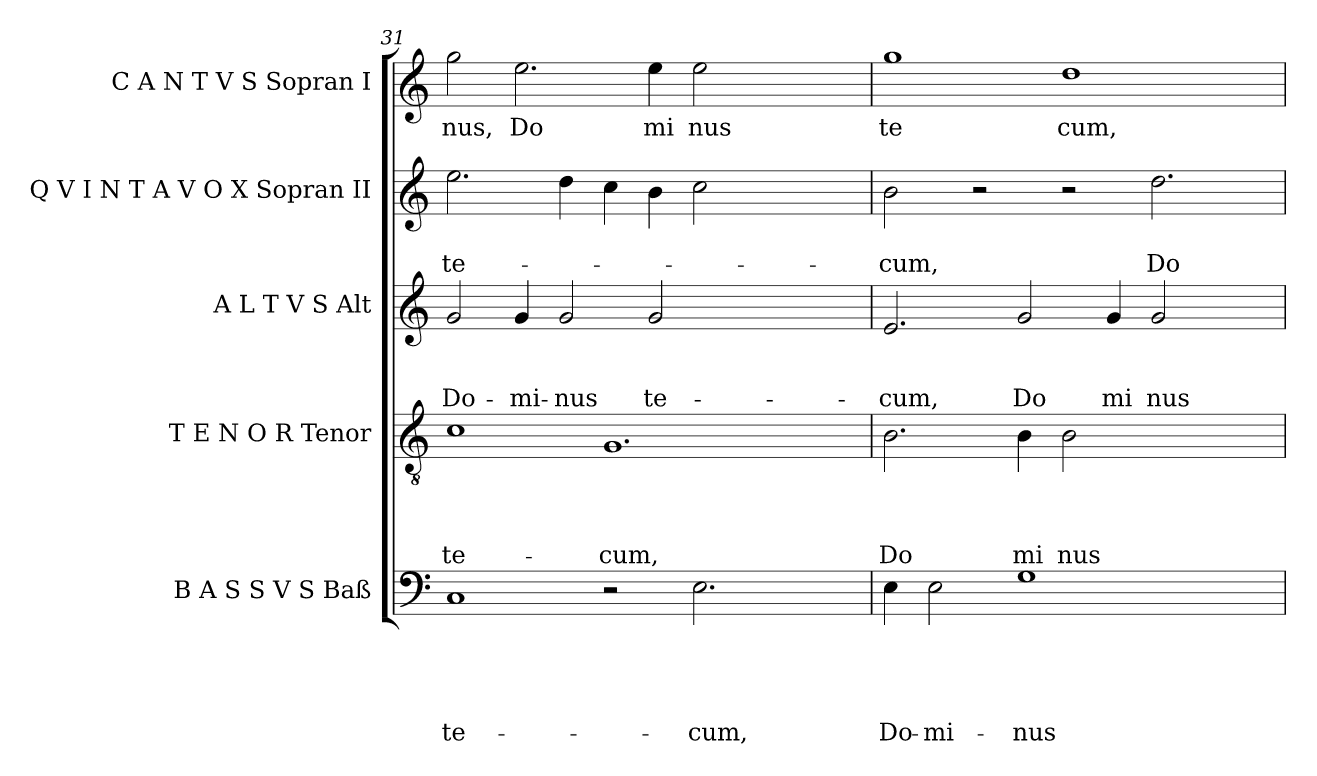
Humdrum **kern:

**kern	**text	**text	**text	**text	**text	**kern	**text	**text	**text	**text	**kern	**text	**text	**text	**kern	**text	**text	**kern	**text
*part5	*part5	*part5	*part5	*part5	*part5	*part4	*part4	*part4	*part4	*part4	*part3	*part3	*part3	*part3	*part2	*part2	*part2	*part1	*part1
*staff5	*staff5	*staff5	*staff5	*staff5	*staff5	*staff4	*staff4	*staff4	*staff4	*staff4	*staff3	*staff3	*staff3	*staff3	*staff2	*staff2	*staff2	*staff1	*staff1
*I"B A S S V S Baß	*	*	*	*	*	*I"T E N O R Tenor	*	*	*	*	*I"A L T V S Alt	*	*	*	*I"Q V I N T A V O X Sopran II	*	*	*I"C A N T V S Sopran I	*
*clefF4	*	*	*	*	*	*clefGv2	*	*	*	*	*clefG2	*	*	*	*clefG2	*	*	*clefG2	*
*k[]	*	*	*	*	*	*k[]	*	*	*	*	*k[]	*	*	*	*k[]	*	*	*k[]	*
*C:	*	*	*	*	*	*C:	*	*	*	*	*C:	*	*	*	*C:	*	*	*C:	*
=31	=31	=31	=31	=31	=31	=31	=31	=31	=31	=31	=31	=31	=31	=31	=31	=31	=31	=31	=31
!	!	!	!	!	!LO:LY:b	!	!	!	!	!LO:LY:b	!	!	!	!LO:LY:b	!	!	!LO:LY:b	!	!LO:LY:b
1C	.	.	.	.	te-	1c	.	.	.	te-	2g/	.	.	Do-	2.ee\	.	te-	2gg\	nus,
!	!	!	!	!	!	!	!	!	!	!	!	!	!	!LO:LY:b	!	!	!	!	!LO:LY:b
.	.	.	.	.	.	.	.	.	.	.	4g/	.	.	-mi-	.	.	.	2.ee\	Do
!	!	!	!	!	!	!	!	!	!	!	!	!	!	!LO:LY:b	!	!	!	!	!
.	.	.	.	.	.	.	.	.	.	.	2g/	.	.	-nus	4dd\	.	.	.	.
!	!	!	!	!	!	!	!	!	!	!LO:LY:b	!	!	!	!	!	!	!	!	!
2r	.	.	.	.	.	1.G	.	.	.	-cum,	.	.	.	.	4cc\	.	.	.	.
!	!	!	!	!	!	!	!	!	!	!	!	!	!	!LO:LY:b	!	!	!	!	!LO:LY:b
.	.	.	.	.	.	.	.	.	.	.	2g/	.	.	te-	4b\	.	.	4ee\	mi
!	!	!	!	!	!LO:LY:b	!	!	!	!	!	!	!	!	!	!	!	!	!	!LO:LY:b
2.E\	.	.	.	.	-cum,	.	.	.	.	.	.	.	.	.	2cc\	.	.	2ee\	nus
.	.	.	.	.	.	.	.	.	.	.	2.ryy	.	.	.	.	.	.	.	.
.	.	.	.	.	.	.	.	.	.	.	.	.	.	.	2ryy	.	.	2ryy	.
4ryy	.	.	.	.	.	.	.	.	.	.	.	.	.	.	.	.	.	.	.
!!LO:PB:g=z
=32	=32	=32	=32	=32	=32	=32	=32	=32	=32	=32	=32	=32	=32	=32	=32	=32	=32	=32	=32
!	!	!	!	!	!LO:LY:b	!	!	!	!	!LO:LY:b	!	!	!	!LO:LY:b	!	!	!LO:LY:b	!	!LO:LY:b
4E\	.	.	.	.	Do-	2.B\	.	.	.	Do	2.e/	.	.	-cum,	2b\	.	-cum,	1gg	te
!	!	!	!	!	!LO:LY:b	!	!	!	!	!	!	!	!	!	!	!	!	!	!
2E\	.	.	.	.	-mi-	.	.	.	.	.	.	.	.	.	.	.	.	.	.
.	.	.	.	.	.	.	.	.	.	.	.	.	.	.	2r	.	.	.	.
!	!	!	!	!	!LO:LY:b	!	!	!	!	!LO:LY:b	!	!	!	!LO:LY:b	!	!	!	!	!
1G	.	.	.	.	-nus	4B\	.	.	.	mi	2g/	.	.	Do	.	.	.	.	.
!	!	!	!	!	!	!	!	!	!	!LO:LY:b	!	!	!	!	!	!	!	!	!LO:LY:b
.	.	.	.	.	.	2B\	.	.	.	nus	.	.	.	.	2r	.	.	1dd	cum,
!	!	!	!	!	!	!	!	!	!	!	!	!	!	!LO:LY:b	!	!	!	!	!
.	.	.	.	.	.	.	.	.	.	.	4g/	.	.	mi	.	.	.	.	.
!	!	!	!	!	!	!	!	!	!	!	!	!	!	!LO:LY:b	!	!	!LO:LY:b	!	!
.	.	.	.	.	.	2.ryy	.	.	.	.	2g/	.	.	nus	2.dd\	.	Do	.	.
2ryy	.	.	.	.	.	.	.	.	.	.	.	.	.	.	.	.	.	.	.
.	.	.	.	.	.	.	.	.	.	.	4ryy	.	.	.	.	.	.	4ryy	.
=	=	=	=	=	=	=	=	=	=	=	=	=	=	=	=	=	=	=	=
*-	*-	*-	*-	*-	*-	*-	*-	*-	*-	*-	*-	*-	*-	*-	*-	*-	*-	*-	*-
